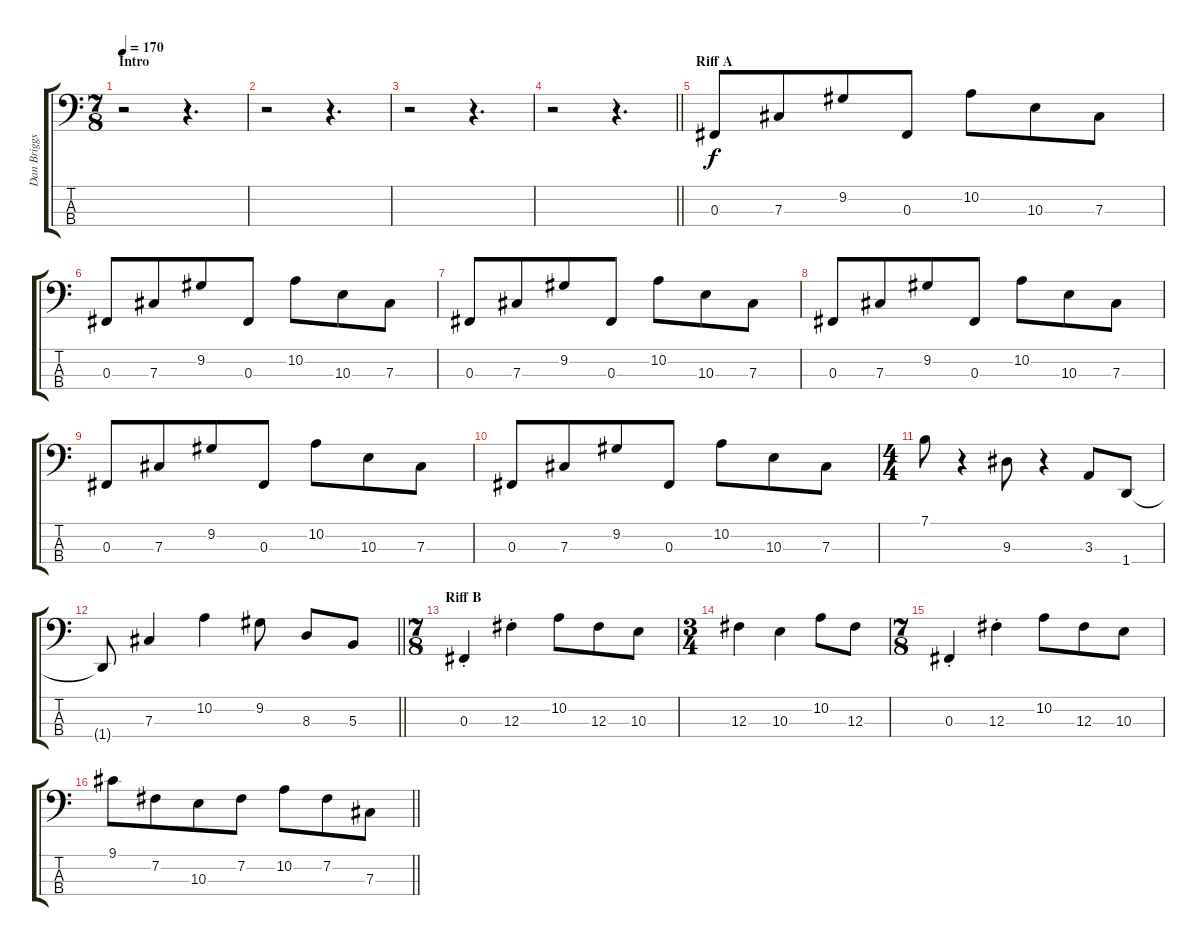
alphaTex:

\track ("Dan Briggs" "Dan Briggs") {instrument electricbassfinger}
\staff {score tabs}
\tuning (E2 B1 Gb1 Db1) {hide}
\ts (7 8)
\section ("" "Intro")
\tempo 170
\clef f4
\ks c
r.2{dy f instrument electricbassfinger} r.4{d} |
r.2 r.4{d} |
r.2 r.4{d} |
\barLineRight lightlight
r.2 r.4{d} |
\section ("" "Riff A")
0.3.8 7.3.8 9.2.8 0.3.8 10.2.8 10.3.8 7.3.8 |
0.3.8 7.3.8 9.2.8 0.3.8 10.2.8 10.3.8 7.3.8 |
0.3.8 7.3.8 9.2.8 0.3.8 10.2.8 10.3.8 7.3.8 |
0.3.8 7.3.8 9.2.8 0.3.8 10.2.8 10.3.8 7.3.8 |
0.3.8 7.3.8 9.2.8 0.3.8 10.2.8 10.3.8 7.3.8 |
0.3.8 7.3.8 9.2.8 0.3.8 10.2.8 10.3.8 7.3.8 |
\ts (4 4)
7.1.8 r.4 9.3.8 r.4 3.3.8 1.4.8 |
\barLineRight lightlight
1.4{t}.8 7.3.4 10.2.4 9.2.8 8.3.8 5.3.8 |
\ts (7 8)
\section ("" "Riff B")
0.3{st}.4 12.3{st}.4 10.2.8 12.3.8 10.3.8 |
\ts (3 4)
12.3.4 10.3.4 10.2.8 12.3.8 |
\ts (7 8)
0.3{st}.4 12.3{st}.4 10.2.8 12.3.8 10.3.8 |
\barLineRight lightlight
9.1.8 7.2.8 10.3.8 7.2.8 10.2.8 7.2.8 7.3.8
